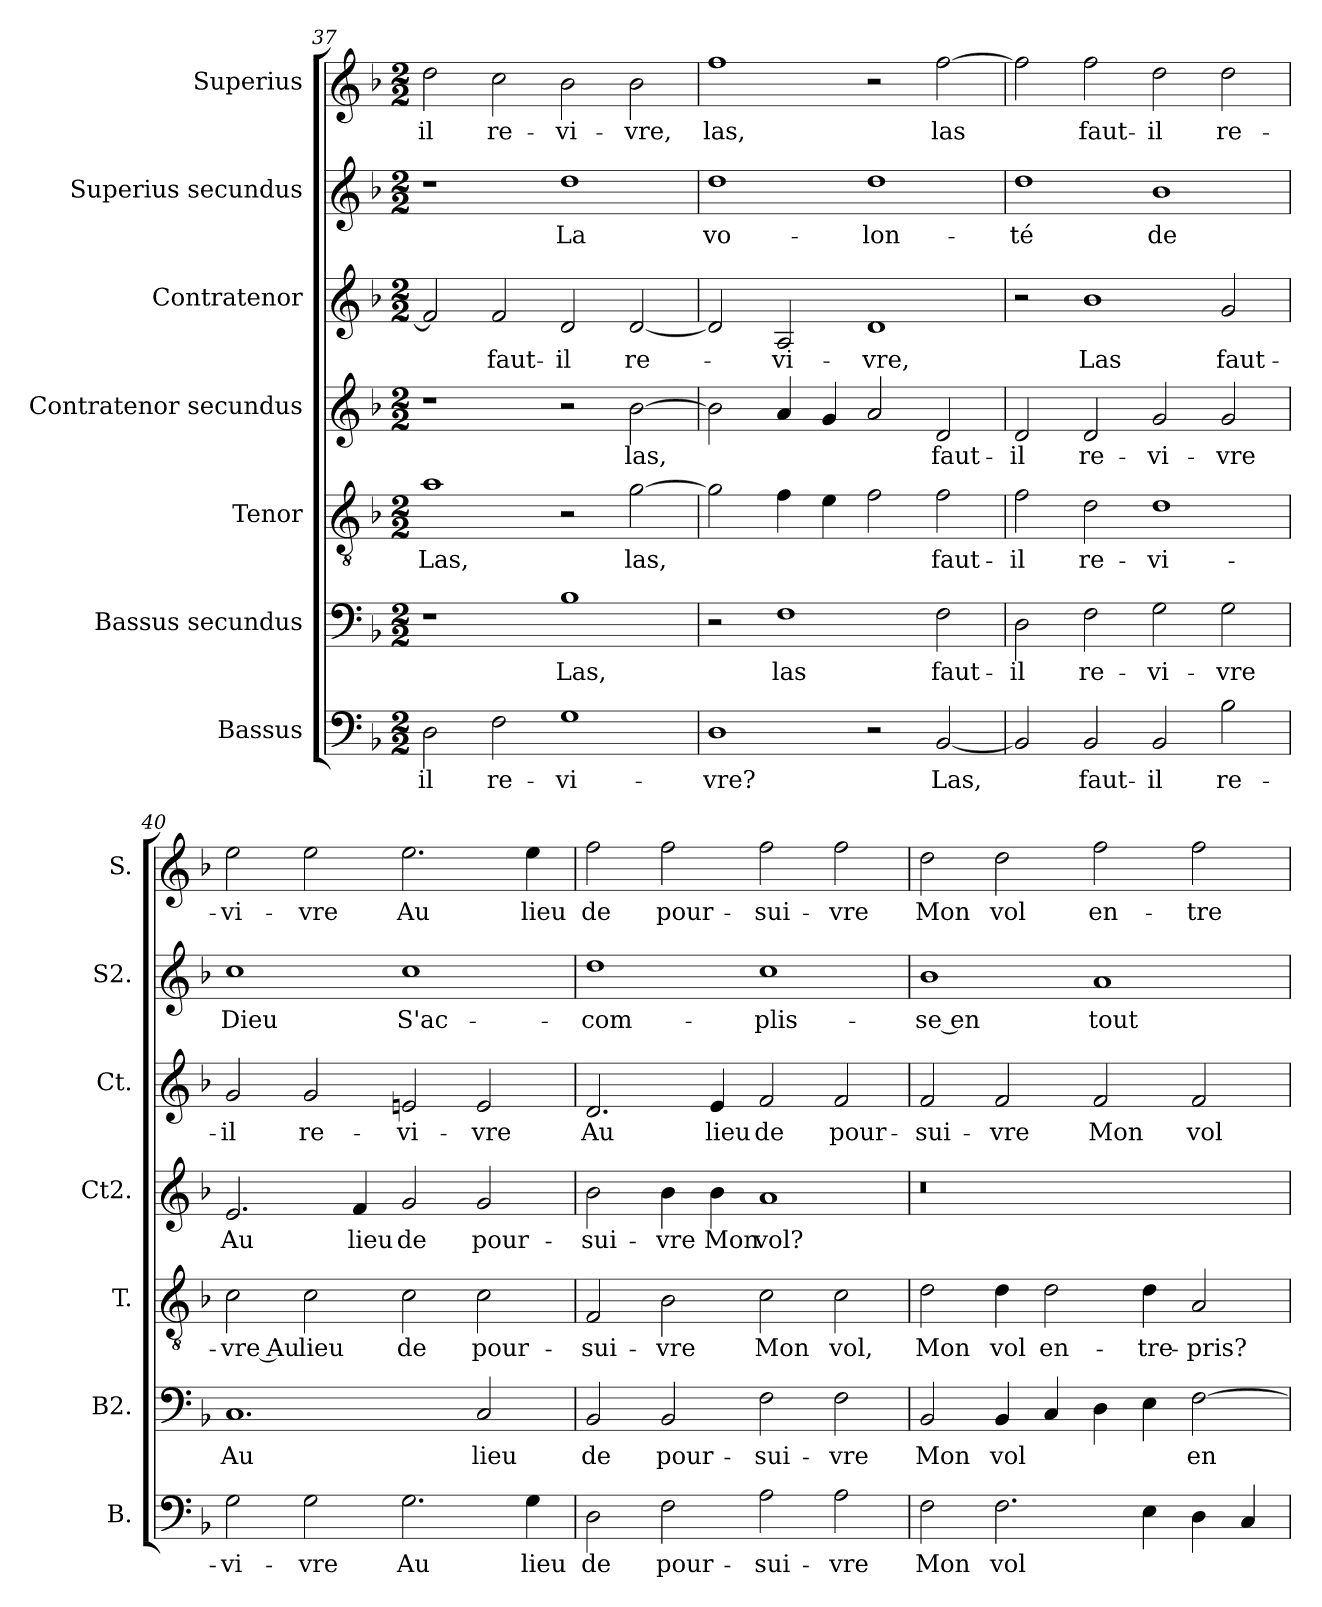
**kern	**text	**kern	**text	**kern	**text	**kern	**text	**kern	**text	**kern	**text	**kern	**text
*part7	*part7	*part6	*part6	*part5	*part5	*part4	*part4	*part3	*part3	*part2	*part2	*part1	*part1
*staff7	*staff7	*staff6	*staff6	*staff5	*staff5	*staff4	*staff4	*staff3	*staff3	*staff2	*staff2	*staff1	*staff1
*I"Bassus	*	*I"Bassus secundus	*	*I"Tenor	*	*I"Contratenor secundus	*	*I"Contratenor	*	*I"Superius secundus	*	*I"Superius	*
*I'B.	*	*I'B2.	*	*I'T.	*	*I'Ct2.	*	*I'Ct.	*	*I'S2.	*	*I'S.	*
*clefF4	*	*clefF4	*	*clefGv2	*	*clefG2	*	*clefG2	*	*clefG2	*	*clefG2	*
*	*	*	*	*ITrd7c12	*	*	*	*	*	*	*	*	*
*k[b-]	*	*k[b-]	*	*k[b-]	*	*k[b-]	*	*k[b-]	*	*k[b-]	*	*k[b-]	*
*F:	*	*F:	*	*F:	*	*F:	*	*F:	*	*F:	*	*F:	*
*M2/2	*	*M2/2	*	*M2/2	*	*M2/2	*	*M2/2	*	*M2/2	*	*M2/2	*
=37	=37	=37	=37	=37	=37	=37	=37	=37	=37	=37	=37	=37	=37
2D\	il	1r	.	1A\	Las,	1r	.	2f/]	.	1r	.	2dd\	il
2F\	re-	.	.	.	.	.	.	2f/	faut-	.	.	2cc\	re-
1G\	-vi-	1B-\	Las,	2r	.	2r	.	2d/	il	1dd\	La	2b-\	-vi-
.	.	.	.	[2G\	las,	[2b-\	las,	[2d/	re-	.	.	2b-\	-vre,
=38	=38	=38	=38	=38	=38	=38	=38	=38	=38	=38	=38	=38	=38
1D\	-vre?	2r	.	2G\]	.	2b-\]	.	2d/]	.	1dd\	vo-	1ff\	las,
.	.	1F\	las	4F\	.	4a/	.	2A/	-vi-	.	.	.	.
.	.	.	.	4E\	.	4g/	.	.	.	.	.	.	.
2r	.	.	.	2F\	.	2a/	.	1d/	-vre,	1dd\	-lon-	2r	.
[2BB-/	Las,	2F\	faut-	2F\	faut-	2d/	faut-	.	.	.	.	[2ff\	las
!!LO:PB:g=z
=39	=39	=39	=39	=39	=39	=39	=39	=39	=39	=39	=39	=39	=39
2BB-/]	.	2D\	il	2F\	il	2d/	il	2r	.	1dd\	-té	2ff\]	.
2BB-/	faut-	2F\	re-	2D\	re-	2d/	re-	1b-\	Las	.	.	2ff\	faut-
2BB-/	il	2G\	-vi-	1D\	-vi-	2g/	-vi-	.	.	1b-\	de	2dd\	il
2B-\	re-	2G\	-vre	.	.	2g/	-vre	2g/	faut-	.	.	2dd\	re-
=40	=40	=40	=40	=40	=40	=40	=40	=40	=40	=40	=40	=40	=40
2G\	-vi-	1.C/	Au	2C\	-vre Au	2.e/	Au	2g/	il	1cc\	Dieu	2ee\	-vi-
2G\	-vre	.	.	2C\	lieu	.	.	2g/	re-	.	.	2ee\	-vre
.	.	.	.	.	.	4f/	lieu	.	.	.	.	.	.
2.G\	Au	.	.	2C\	de	2g/	de	2en/	-vi-	1cc\	S'ac-	2.ee\	Au
.	.	2C/	lieu	2C\	pour-	2g/	pour-	2e/	-vre	.	.	.	.
4G\	lieu	.	.	.	.	.	.	.	.	.	.	4ee\	lieu
=41	=41	=41	=41	=41	=41	=41	=41	=41	=41	=41	=41	=41	=41
2D\	de	2BB-/	de	2FF/	-sui-	2b-\	-sui-	2.d/	Au	1dd\	-com-	2ff\	de
2F\	pour-	2BB-/	pour-	2BB-\	-vre	4b-\	-vre	.	.	.	.	2ff\	pour-
.	.	.	.	.	.	4b-\	Mon	4e/	lieu	.	.	.	.
2A\	-sui-	2F\	-sui-	2C\	Mon	1a/	vol?	2f/	de	1cc\	-plis-	2ff\	-sui-
2A\	-vre	2F\	-vre	2C\	vol,	.	.	2f/	pour-	.	.	2ff\	-vre
=42	=42	=42	=42	=42	=42	=42	=42	=42	=42	=42	=42	=42	=42
!	!	!	!	!	!	!LO:N:vis=0	!	!	!	!	!	!	!
2F\	Mon	2BB-/	Mon	2D\	Mon	1r	.	2f/	-sui-	1b-\	-se en	2dd\	Mon
2.F\	vol	4BB-/	vol	4D\	vol	.	.	2f/	-vre	.	.	2dd\	vol
.	.	4C/	.	2D\	en-	.	.	.	.	.	.	.	.
.	.	4D\	.	.	.	1ryy	.	2f/	Mon	1a/	tout	2ff\	en-
4E\	.	4E\	.	4D\	-tre-	.	.	.	.	.	.	.	.
4D\	.	[2F\	en-	2AA/	-pris?	.	.	2f/	vol	.	.	2ff\	-tre-
4C/	.	.	.	.	.	.	.	.	.	.	.	.	.
=	=	=	=	=	=	=	=	=	=	=	=	=	=
*-	*-	*-	*-	*-	*-	*-	*-	*-	*-	*-	*-	*-	*-
